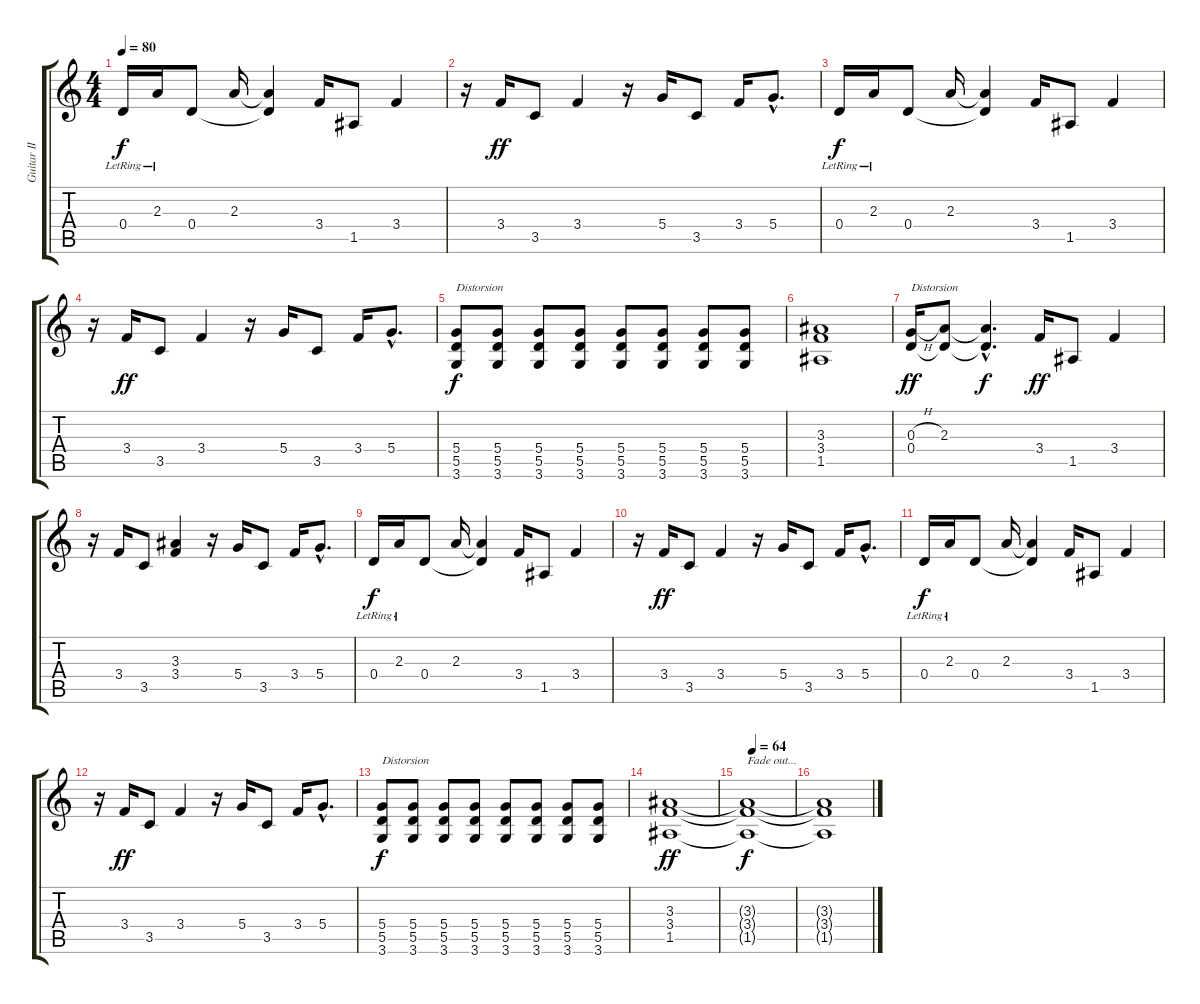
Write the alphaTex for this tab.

\track ("Guitar II" "Guitar II") {instrument electricguitarmuted}
\staff {score tabs}
\tuning (E4 B3 G3 D3 A2 E2) {hide}
\ts (4 4)
\tempo 80
\clef g2
\ks c
0.4{lr}.16{dy f} 2.3{lr}.16 0.4.8 2.3.16 (2.3{t} 0.4{t}).4 3.4.16 1.5.8 3.4.4 |
r.16 3.4.16{dy ff} 3.5.8 3.4.4 r.16 5.4.16 3.5.8 3.4.16 5.4{hac}.8{d} |
0.4{lr}.16{dy f} 2.3{lr}.16 0.4.8 2.3.16 (2.3{t} 0.4{t}).4 3.4.16 1.5.8 3.4.4 |
r.16 3.4.16{dy ff} 3.5.8 3.4.4 r.16 5.4.16 3.5.8 3.4.16 5.4{hac}.8{d} |
(5.4 5.5 3.6).8{txt "Distorsion" dy f instrument distortionguitar} (5.4 5.5 3.6).8 (5.4 5.5 3.6).8 (5.4 5.5 3.6).8 (5.4 5.5 3.6).8 (5.4 5.5 3.6).8 (5.4 5.5 3.6).8 (5.4 5.5 3.6).8 |
(3.3 3.4 1.5).1 |
(0.3{h} 0.4).16{txt "Distorsion" dy ff volume 16 balance 6 instrument distortionguitar} (2.3 0.4{t}).8 (2.3{hac t} 0.4{hac t}).4{d dy f} 3.4.16{dy ff} 1.5.8 3.4.4 |
r.16 3.4.16 3.5.8 (3.3 3.4).4 r.16 5.4.16 3.5.8 3.4.16 5.4{hac}.8{d} |
0.4{lr}.16{dy f} 2.3{lr}.16 0.4.8 2.3.16 (2.3{t} 0.4{t}).4 3.4.16 1.5.8 3.4.4 |
r.16 3.4.16{dy ff} 3.5.8 3.4.4 r.16 5.4.16 3.5.8 3.4.16 5.4{hac}.8{d} |
0.4{lr}.16{dy f} 2.3{lr}.16 0.4.8 2.3.16 (2.3{t} 0.4{t}).4 3.4.16 1.5.8 3.4.4 |
r.16 3.4.16{dy ff} 3.5.8 3.4.4 r.16 5.4.16 3.5.8 3.4.16 5.4{hac}.8{d} |
(5.4 5.5 3.6).8{txt "Distorsion" dy f instrument distortionguitar} (5.4 5.5 3.6).8 (5.4 5.5 3.6).8 (5.4 5.5 3.6).8 (5.4 5.5 3.6).8 (5.4 5.5 3.6).8 (5.4 5.5 3.6).8 (5.4 5.5 3.6).8 |
(3.3 3.4 1.5).1{dy ff} |
\tempo (64 0.125)
(3.3{t} 3.4{t} 1.5{t}).1{txt "Fade out..." dy f volume 0} |
(3.3{t} 3.4{t} 1.5{t}).1
